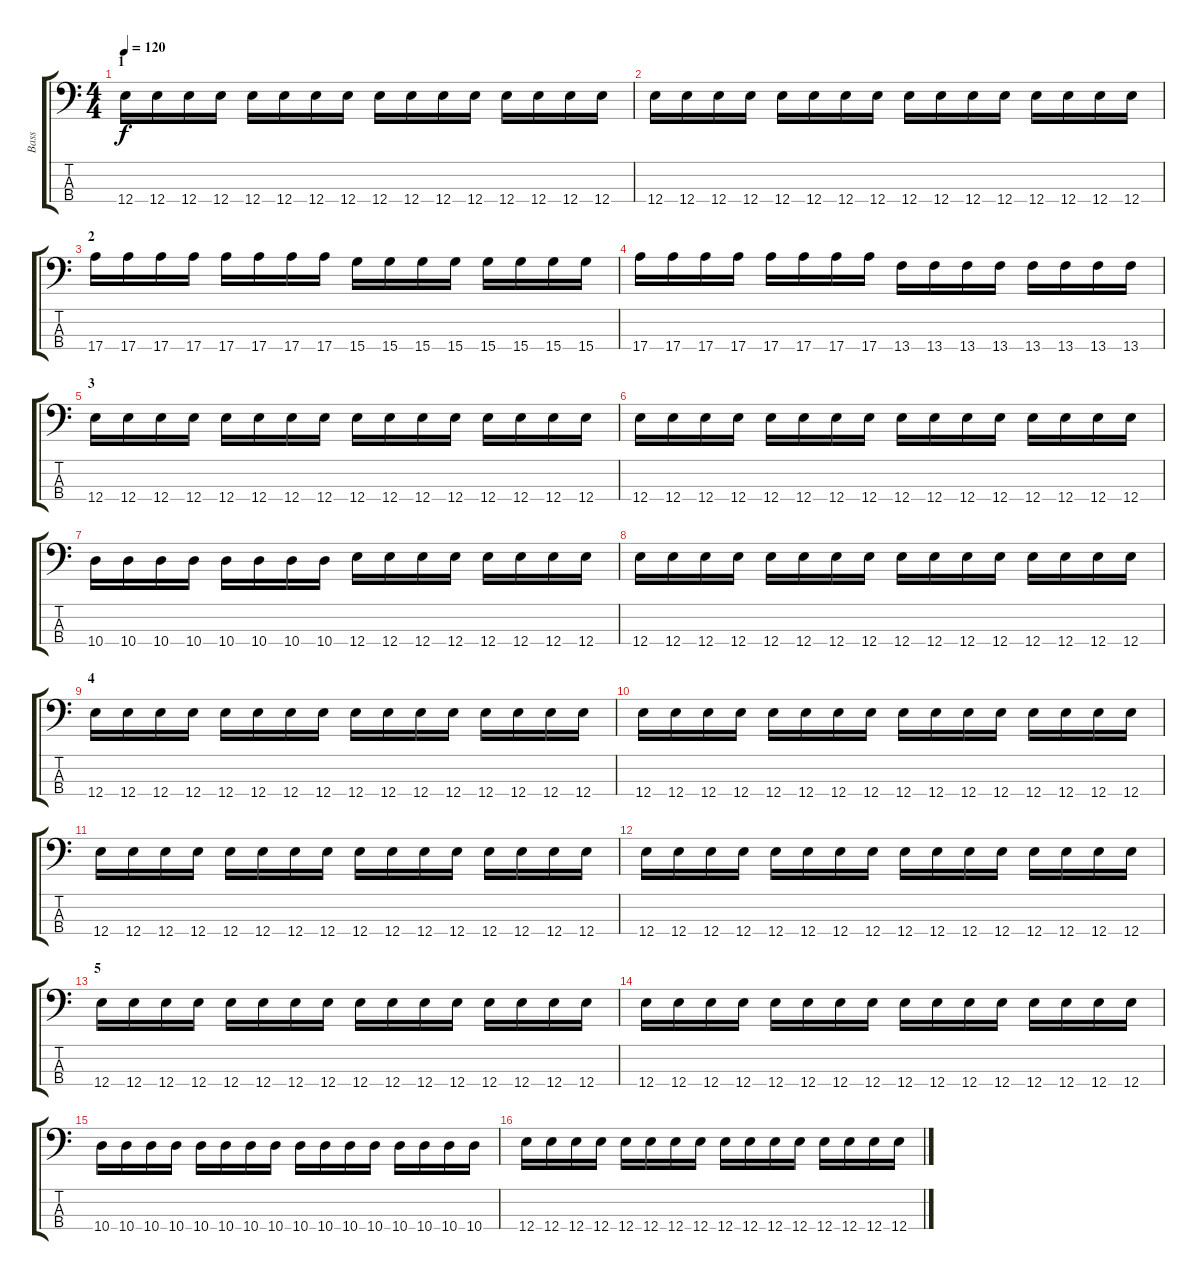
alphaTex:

\track ("Bass" "Bass") {instrument electricbasspick}
\staff {score tabs}
\tuning (G2 D2 A1 E1) {hide}
\ts (4 4)
\section ("" "1")
\tempo 120
\clef f4
\ks c
12.4.16{dy f instrument electricbasspick} 12.4.16 12.4.16 12.4.16 12.4.16 12.4.16 12.4.16 12.4.16 12.4.16 12.4.16 12.4.16 12.4.16 12.4.16 12.4.16 12.4.16 12.4.16 |
12.4.16 12.4.16 12.4.16 12.4.16 12.4.16 12.4.16 12.4.16 12.4.16 12.4.16 12.4.16 12.4.16 12.4.16 12.4.16 12.4.16 12.4.16 12.4.16 |
\section ("" "2")
17.4.16 17.4.16 17.4.16 17.4.16 17.4.16 17.4.16 17.4.16 17.4.16 15.4.16 15.4.16 15.4.16 15.4.16 15.4.16 15.4.16 15.4.16 15.4.16 |
17.4.16 17.4.16 17.4.16 17.4.16 17.4.16 17.4.16 17.4.16 17.4.16 13.4.16 13.4.16 13.4.16 13.4.16 13.4.16 13.4.16 13.4.16 13.4.16 |
\section ("" "3")
12.4.16 12.4.16 12.4.16 12.4.16 12.4.16 12.4.16 12.4.16 12.4.16 12.4.16 12.4.16 12.4.16 12.4.16 12.4.16 12.4.16 12.4.16 12.4.16 |
12.4.16 12.4.16 12.4.16 12.4.16 12.4.16 12.4.16 12.4.16 12.4.16 12.4.16 12.4.16 12.4.16 12.4.16 12.4.16 12.4.16 12.4.16 12.4.16 |
10.4.16 10.4.16 10.4.16 10.4.16 10.4.16 10.4.16 10.4.16 10.4.16 12.4.16 12.4.16 12.4.16 12.4.16 12.4.16 12.4.16 12.4.16 12.4.16 |
12.4.16 12.4.16 12.4.16 12.4.16 12.4.16 12.4.16 12.4.16 12.4.16 12.4.16 12.4.16 12.4.16 12.4.16 12.4.16 12.4.16 12.4.16 12.4.16 |
\section ("" "4")
12.4.16 12.4.16 12.4.16 12.4.16 12.4.16 12.4.16 12.4.16 12.4.16 12.4.16 12.4.16 12.4.16 12.4.16 12.4.16 12.4.16 12.4.16 12.4.16 |
12.4.16 12.4.16 12.4.16 12.4.16 12.4.16 12.4.16 12.4.16 12.4.16 12.4.16 12.4.16 12.4.16 12.4.16 12.4.16 12.4.16 12.4.16 12.4.16 |
12.4.16 12.4.16 12.4.16 12.4.16 12.4.16 12.4.16 12.4.16 12.4.16 12.4.16 12.4.16 12.4.16 12.4.16 12.4.16 12.4.16 12.4.16 12.4.16 |
12.4.16 12.4.16 12.4.16 12.4.16 12.4.16 12.4.16 12.4.16 12.4.16 12.4.16 12.4.16 12.4.16 12.4.16 12.4.16 12.4.16 12.4.16 12.4.16 |
\section ("" "5")
12.4.16 12.4.16 12.4.16 12.4.16 12.4.16 12.4.16 12.4.16 12.4.16 12.4.16 12.4.16 12.4.16 12.4.16 12.4.16 12.4.16 12.4.16 12.4.16 |
12.4.16 12.4.16 12.4.16 12.4.16 12.4.16 12.4.16 12.4.16 12.4.16 12.4.16 12.4.16 12.4.16 12.4.16 12.4.16 12.4.16 12.4.16 12.4.16 |
10.4.16 10.4.16 10.4.16 10.4.16 10.4.16 10.4.16 10.4.16 10.4.16 10.4.16 10.4.16 10.4.16 10.4.16 10.4.16 10.4.16 10.4.16 10.4.16 |
12.4.16 12.4.16 12.4.16 12.4.16 12.4.16 12.4.16 12.4.16 12.4.16 12.4.16 12.4.16 12.4.16 12.4.16 12.4.16 12.4.16 12.4.16 12.4.16
